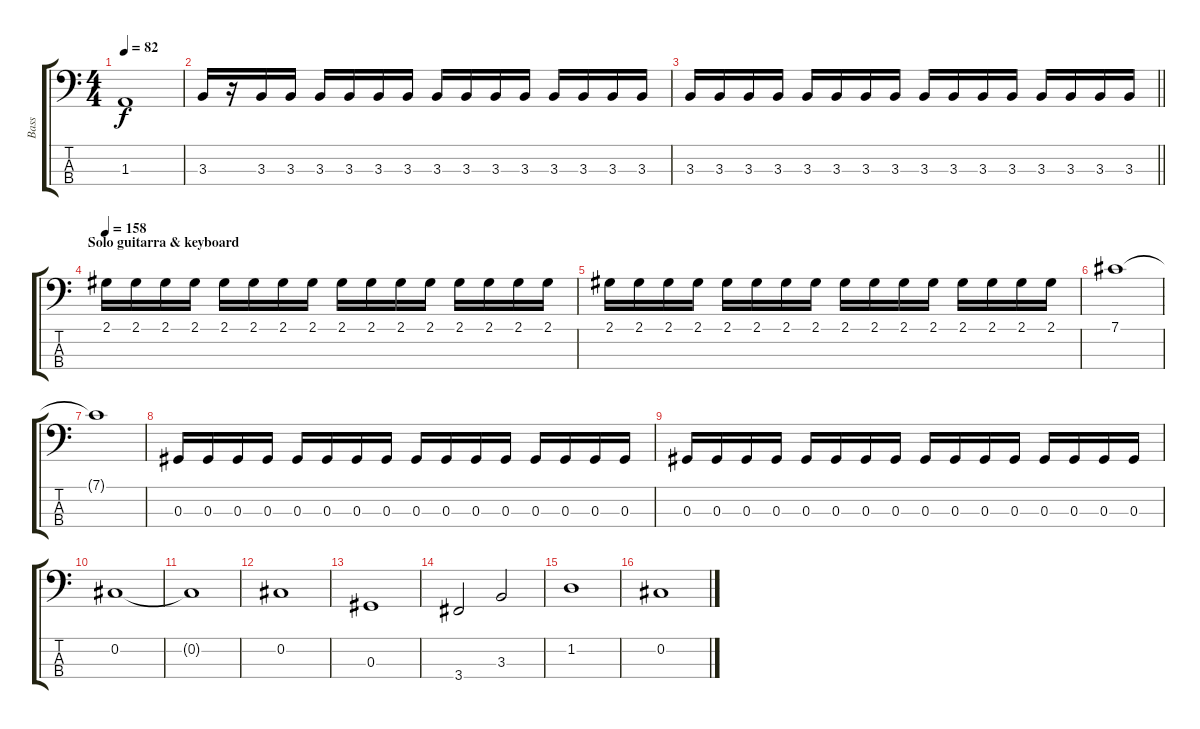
\track ("Bass" "Bass") {instrument electricbassfinger}
\staff {score tabs}
\tuning (Gb2 Db2 Ab1 Eb1) {hide}
\ts (4 4)
\tempo 82
\clef f4
\ks c
1.3.1{dy f} |
3.3.16 r.16 3.3.16 3.3.16 3.3.16 3.3.16 3.3.16 3.3.16 3.3.16 3.3.16 3.3.16 3.3.16 3.3.16 3.3.16 3.3.16 3.3.16 |
\barLineRight lightlight
3.3.16 3.3.16 3.3.16 3.3.16 3.3.16 3.3.16 3.3.16 3.3.16 3.3.16 3.3.16 3.3.16 3.3.16 3.3.16 3.3.16 3.3.16 3.3.16 |
\section ("" "Solo guitarra & keyboard")
\tempo 158
2.1.16 2.1.16 2.1.16 2.1.16 2.1.16 2.1.16 2.1.16 2.1.16 2.1.16 2.1.16 2.1.16 2.1.16 2.1.16 2.1.16 2.1.16 2.1.16 |
2.1.16 2.1.16 2.1.16 2.1.16 2.1.16 2.1.16 2.1.16 2.1.16 2.1.16 2.1.16 2.1.16 2.1.16 2.1.16 2.1.16 2.1.16 2.1.16 |
7.1.1 |
7.1{t}.1 |
0.3.16 0.3.16 0.3.16 0.3.16 0.3.16 0.3.16 0.3.16 0.3.16 0.3.16 0.3.16 0.3.16 0.3.16 0.3.16 0.3.16 0.3.16 0.3.16 |
0.3.16 0.3.16 0.3.16 0.3.16 0.3.16 0.3.16 0.3.16 0.3.16 0.3.16 0.3.16 0.3.16 0.3.16 0.3.16 0.3.16 0.3.16 0.3.16 |
0.2.1 |
0.2{t}.1 |
0.2.1 |
0.3.1 |
3.4.2 3.3.2 |
1.2.1 |
0.2.1
